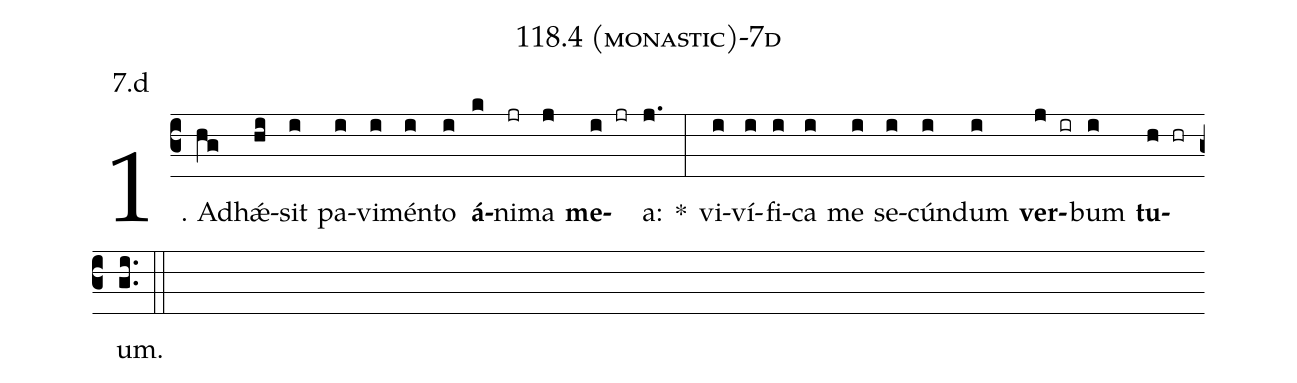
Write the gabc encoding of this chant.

name: 118.4 (monastic)-7d;
annotation: 7.d;
%%
(c3)1. Ad(hg)hǽ(hi)sit(i) pa(i)vi(i)mén(i)to(i) <b>á</b>(k)ni(jr)ma(j) <b>me</b>(i jr)a:(j.) *(:) vi(i)ví(i)fi(i)ca(i) me(i) se(i)cún(i)dum(i) <b>ver</b>(j ir)bum(i) <b>tu</b>(h hr)um.(gi..) (::)
